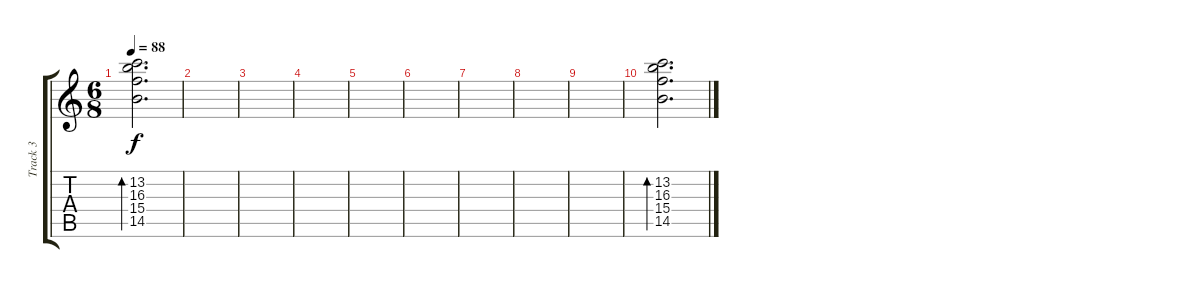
\track ("Track 3" "Track 3") {instrument electricguitarclean}
\staff {score tabs}
\tuning (E4 B3 G3 D3 A2 E2) {hide}
\ts (6 8)
\tempo 88
\clef g2
\ks c
(13.2 16.3 15.4 14.5).2{d bd 240 dy f} |
|
|
|
|
|
|
|
|
(13.2 16.3 15.4 14.5).2{d bd 240}
